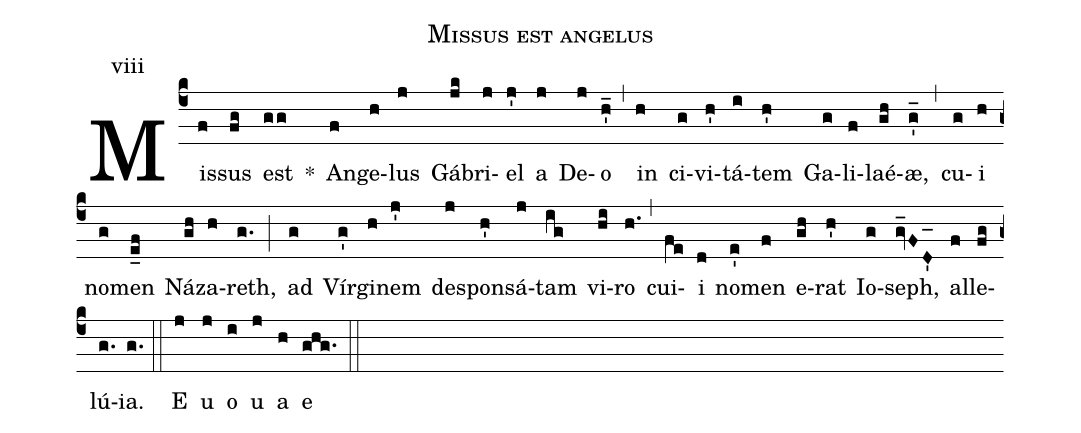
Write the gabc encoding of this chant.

name:Missus est angelus;
mode:viii;
%%
(c4) Mis(f)sus(fg) est(gg) *() An(f)ge(h)lus(j) Gá(jk)bri(j)el(j') a(j) De(j)o(h_') (,) in(h) ci(g)vi(h')tá(i)tem(h') Ga(g)li(f)laé(gh)æ,(g_') (,) cu(g)i(h) no(g)men(e_f) Ná(gh)za(h)reth,(g.) (;) ad(g) Vír(g')gi(h)nem(j') de(j)spon(h')sá(j)tam(ig) vi(hi)ro(h.) (,) cui(fe)i(d) no(e')men(f) e(gh)rat(h') Io(g)seph,(gv_FD_') al(f)le(fg)lú(g.)ia.(g.) (::) <eu> E(j) u(j) o(i) u(j) a(h) e(ghg.) </eu> (::)
